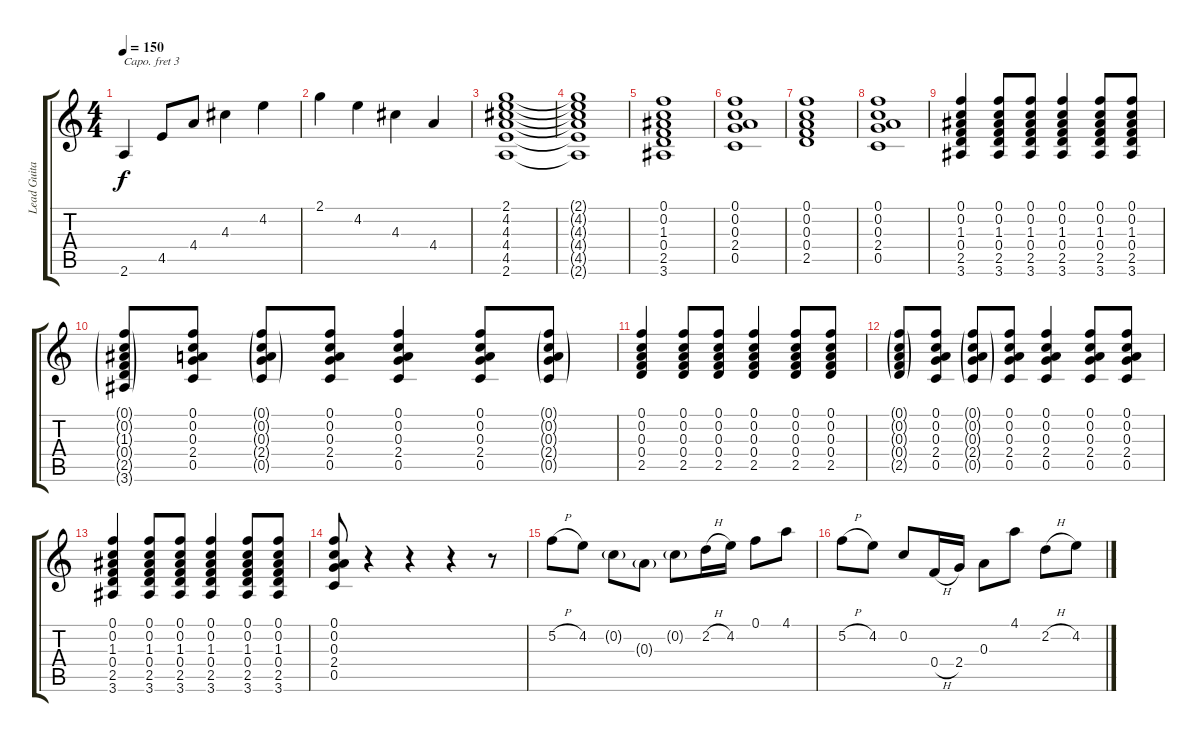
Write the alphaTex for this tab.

\track ("Lead Guitar (Matt)" "Lead Guita") {instrument acousticguitarsteel}
\staff {score tabs}
\capo 3
\tuning (D4 A3 Gb3 D3 A2 E2) {hide}
\ts (4 4)
\tempo 150
\clef g2
\ks c
2.6.4{dy f} 4.5.8 4.4.8 4.3.4 4.2.4 |
2.1.4 4.2.4 4.3.4 4.4.4 |
(2.1 4.2 4.3 4.4 4.5 2.6).1 |
(2.1{t} 4.2{t} 4.3{t} 4.4{t} 4.5{t} 2.6{t}).1 |
(0.1 0.2 1.3 0.4 2.5 3.6).1 |
(0.1 0.2 0.3 2.4 0.5).1 |
(0.1 0.2 0.3 0.4 2.5).1 |
(0.1 0.2 0.3 2.4 0.5).1 |
(0.1 0.2 1.3 0.4 2.5 3.6).4 (0.1 0.2 1.3 0.4 2.5 3.6).8 (0.1 0.2 1.3 0.4 2.5 3.6).8 (0.1 0.2 1.3 0.4 2.5 3.6).4 (0.1 0.2 1.3 0.4 2.5 3.6).8 (0.1 0.2 1.3 0.4 2.5 3.6).8 |
(0.1{g} 0.2{g} 1.3{g} 0.4{g} 2.5{g} 3.6{g}).8 (0.1 0.2 0.3 2.4 0.5).8 (0.1{g} 0.2{g} 0.3{g} 2.4{g} 0.5{g}).8 (0.1 0.2 0.3 2.4 0.5).8 (0.1 0.2 0.3 2.4 0.5).4 (0.1 0.2 0.3 2.4 0.5).8 (0.1{g} 0.2{g} 0.3{g} 2.4{g} 0.5{g}).8 |
(0.1 0.2 0.3 0.4 2.5).4 (0.1 0.2 0.3 0.4 2.5).8 (0.1 0.2 0.3 0.4 2.5).8 (0.1 0.2 0.3 0.4 2.5).4 (0.1 0.2 0.3 0.4 2.5).8 (0.1 0.2 0.3 0.4 2.5).8 |
(0.1{g} 0.2{g} 0.3{g} 0.4{g} 2.5{g}).8 (0.1 0.2 0.3 2.4 0.5).8 (0.1{g} 0.2{g} 0.3{g} 2.4{g} 0.5{g}).8 (0.1 0.2 0.3 2.4 0.5).8 (0.1 0.2 0.3 2.4 0.5).4 (0.1 0.2 0.3 2.4 0.5).8 (0.1 0.2 0.3 2.4 0.5).8 |
(0.1 0.2 1.3 0.4 2.5 3.6).4 (0.1 0.2 1.3 0.4 2.5 3.6).8 (0.1 0.2 1.3 0.4 2.5 3.6).8 (0.1 0.2 1.3 0.4 2.5 3.6).4 (0.1 0.2 1.3 0.4 2.5 3.6).8 (0.1 0.2 1.3 0.4 2.5 3.6).8 |
(0.1 0.2 0.3 2.4 0.5).8 r.4 r.4 r.4 r.8 |
5.2{h}.8 4.2.8 0.2{g}.8 0.3{g}.8 0.2{g}.8 2.2{h}.16 4.2.16 0.1.8 4.1.8 |
5.2{h}.8 4.2.8 0.2.8 0.4{h}.16 2.4.16 0.3.8 4.1.8 2.2{h}.8 4.2.8
